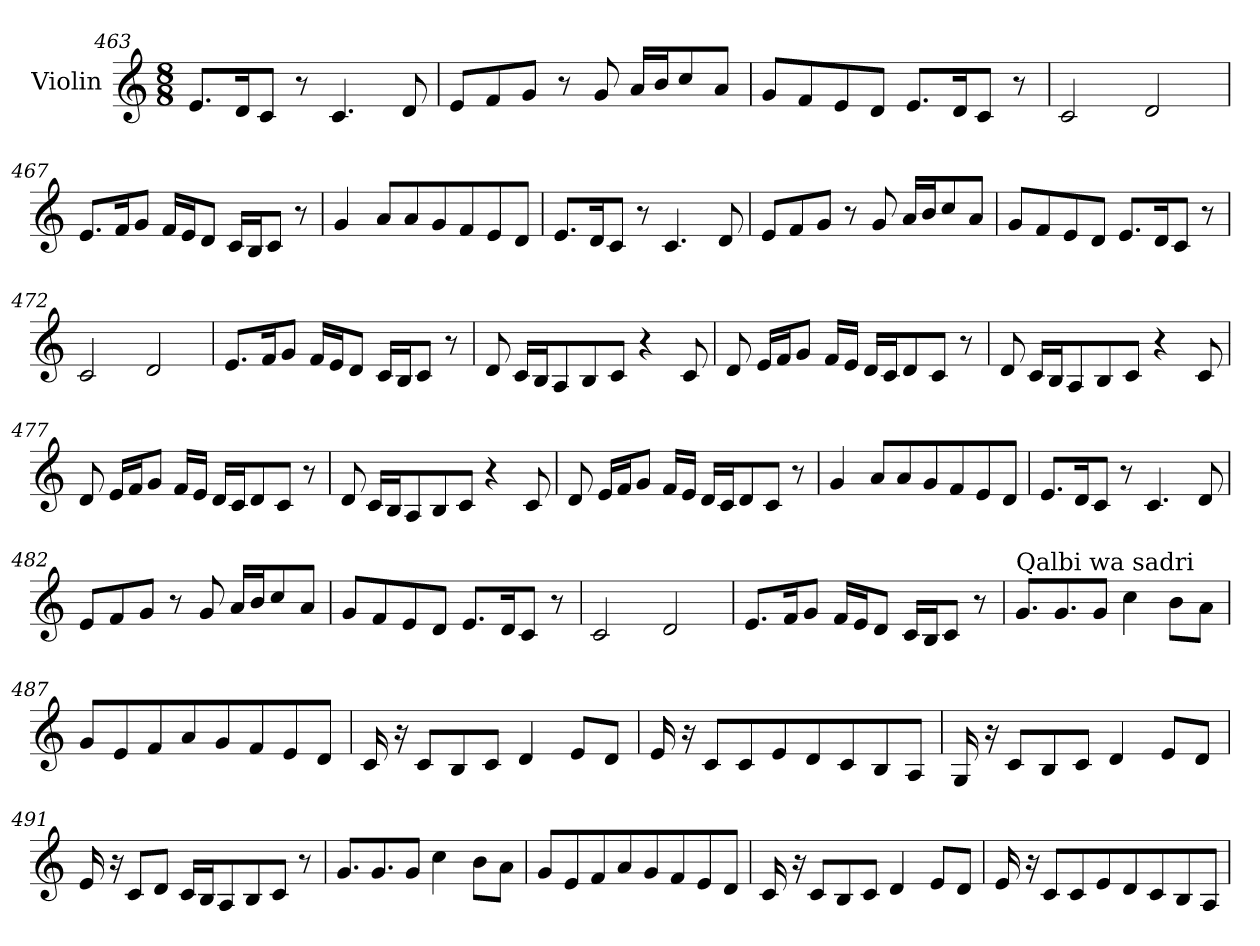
**kern
*part1
*staff1
*I"Violin
*clefG2
*k[]
*M8/8
=463
8.e/L
16d/K
8c/J
8r
4.c/
8d/
=464
8e/L
8f/
8g/J
8r
8g/
16a/LL
16b/J
8cc/
8a/J
!!LO:LB:g=z
=465
8g/L
8f/
8e/
8d/J
8.e/L
16d/K
8c/J
8r
=466
2c/
2d/
=467
8.e/L
16f/K
8g/J
16f/LL
16e/J
8d/J
16c/LL
16B/J
8c/J
8r
=468
4g/
8a/L
8a/
8g/
8f/
8e/
8d/J
!!LO:LB:g=z
=469
8.e/L
16d/K
8c/J
8r
4.c/
8d/
=470
8e/L
8f/
8g/J
8r
8g/
16a/LL
16b/J
8cc/
8a/J
=471
8g/L
8f/
8e/
8d/J
8.e/L
16d/K
8c/J
8r
=472
2c/
2d/
!!LO:LB:g=z
=473
8.e/L
16f/K
8g/J
16f/LL
16e/J
8d/J
16c/LL
16B/J
8c/J
8r
=474
8d/
16c/LL
16B/J
8A/
8B/
8c/J
4r
8c/
=475
8d/
16e/LL
16f/J
8g/J
16f/LL
16e/JJ
16d/LL
16c/J
8d/
8c/J
8r
!!LO:LB:g=z
=476
8d/
16c/LL
16B/J
8A/
8B/
8c/J
4r
8c/
=477
8d/
16e/LL
16f/J
8g/J
16f/LL
16e/JJ
16d/LL
16c/J
8d/
8c/J
8r
=478
8d/
16c/LL
16B/J
8A/
8B/
8c/J
4r
8c/
!!LO:LB:g=z
=479
8d/
16e/LL
16f/J
8g/J
16f/LL
16e/JJ
16d/LL
16c/J
8d/
8c/J
8r
=480
4g/
8a/L
8a/
8g/
8f/
8e/
8d/J
=481
8.e/L
16d/K
8c/J
8r
4.c/
8d/
=482
8e/L
8f/
8g/J
8r
8g/
16a/LL
16b/J
8cc/
8a/J
!!LO:LB:g=z
=483
8g/L
8f/
8e/
8d/J
8.e/L
16d/K
8c/J
8r
=484
2c/
2d/
=485
8.e/L
16f/K
8g/J
16f/LL
16e/J
8d/J
16c/LL
16B/J
8c/J
8r
=486
*MM60
!LO:TX:a:t=Qalbi wa sadri
8.g/L
8.g/
8g/J
4cc\
8b\L
8a\J
!!LO:LB:g=z
=487
8g/L
8e/
8f/
8a/
8g/
8f/
8e/
8d/J
=488
16c/
16r
8c/L
8B/
8c/J
4d/
8e/L
8d/J
=489
16e/
16r
8c/L
8c/
8e/
8d/
8c/
8B/
8A/J
!!LO:PB:g=z
=490
16G/
16r
8c/L
8B/
8c/J
4d/
8e/L
8d/J
=491
16e/
16r
8c/L
8d/J
16c/LL
16B/J
8A/
8B/
8c/J
8r
=492
8.g/L
8.g/
8g/J
4cc\
8b\L
8a\J
=493
8g/L
8e/
8f/
8a/
8g/
8f/
8e/
8d/J
!!LO:LB:g=z
=494
16c/
16r
8c/L
8B/
8c/J
4d/
8e/L
8d/J
=495
16e/
16r
8c/L
8c/
8e/
8d/
8c/
8B/
8A/J
=
*-
